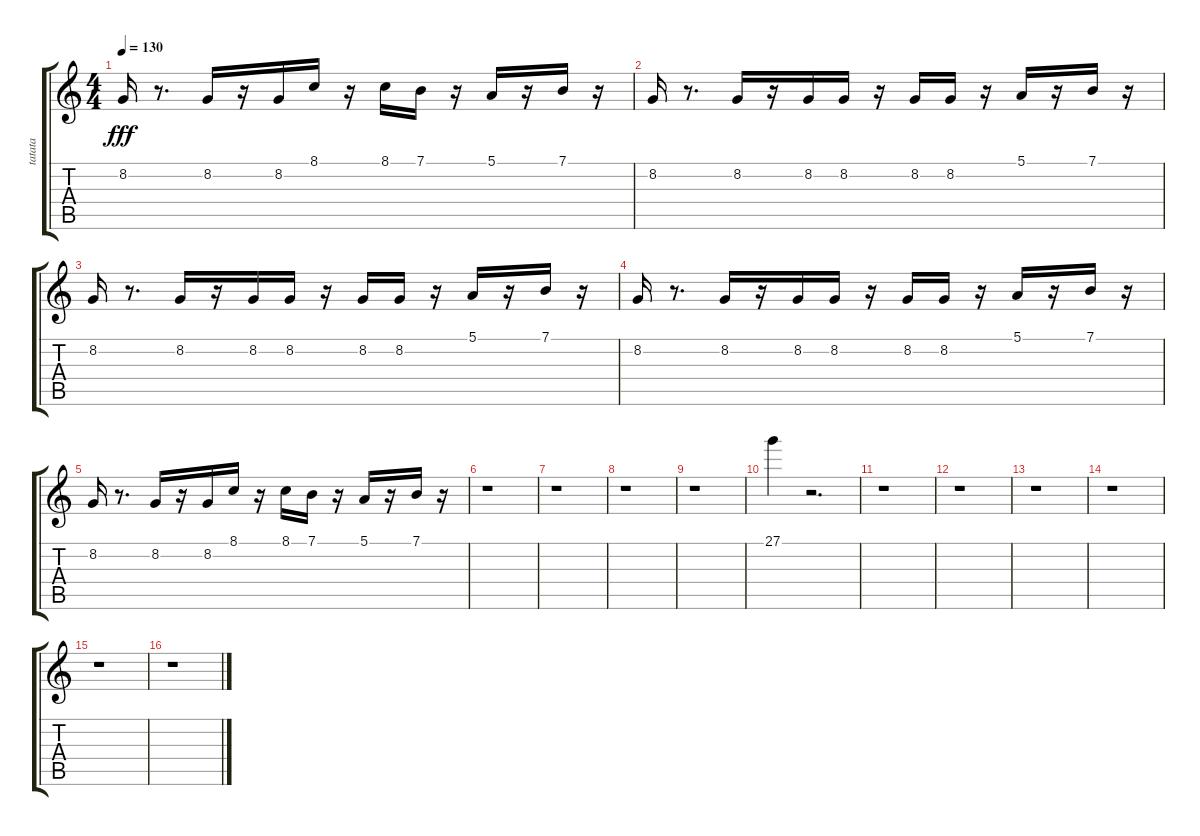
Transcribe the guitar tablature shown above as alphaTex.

\track ("tatata" "tatata") {instrument synthbrass1}
\staff {score tabs}
\tuning (E4 B3 G3 D3 A2 E2) {hide}
\ts (4 4)
\tempo 130
\clef g2
\ks c
8.2.16{dy fff} r.8{d} 8.2.16 r.16 8.2.16 8.1.16 r.16 8.1.16 7.1.16 r.16 5.1.16 r.16 7.1.16 r.16 |
8.2.16 r.8{d} 8.2.16 r.16 8.2.16 8.2.16 r.16 8.2.16 8.2.16 r.16 5.1.16 r.16 7.1.16 r.16 |
8.2.16 r.8{d} 8.2.16 r.16 8.2.16 8.2.16 r.16 8.2.16 8.2.16 r.16 5.1.16 r.16 7.1.16 r.16 |
8.2.16 r.8{d} 8.2.16 r.16 8.2.16 8.2.16 r.16 8.2.16 8.2.16 r.16 5.1.16 r.16 7.1.16 r.16 |
8.2.16 r.8{d} 8.2.16 r.16 8.2.16 8.1.16 r.16 8.1.16 7.1.16 r.16 5.1.16 r.16 7.1.16 r.16 |
r.1 |
r.1 |
r.1 |
r.1 |
27.1.4 r.2{d} |
r.1 |
r.1 |
r.1 |
r.1 |
r.1 |
r.1
